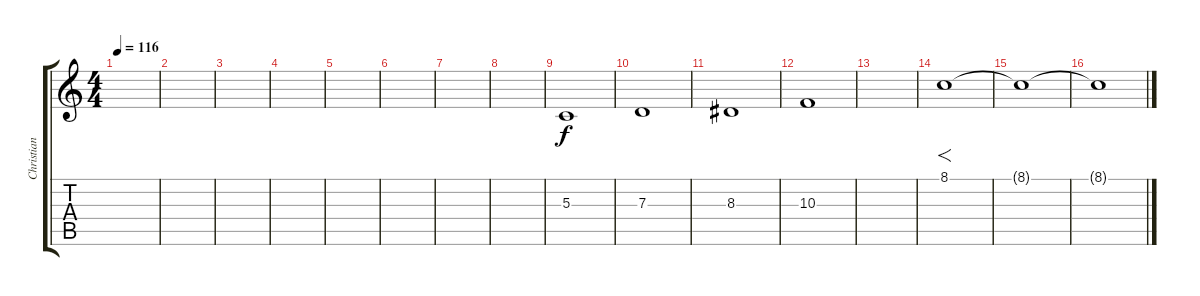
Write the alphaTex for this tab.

\track ("Christian Lorenz [Flake]" "Christian ") {instrument choiraahs}
\staff {score tabs}
\tuning (E4 B3 G3 D3 A2 E2) {hide}
\ts (4 4)
\tempo 116
\clef g2
\ks c
|
|
|
|
|
|
|
|
5.3.1 |
7.3.1 |
8.3.1 |
10.3.1 |
|
8.1.1{f} |
8.1{t}.1 |
8.1{t}.1
